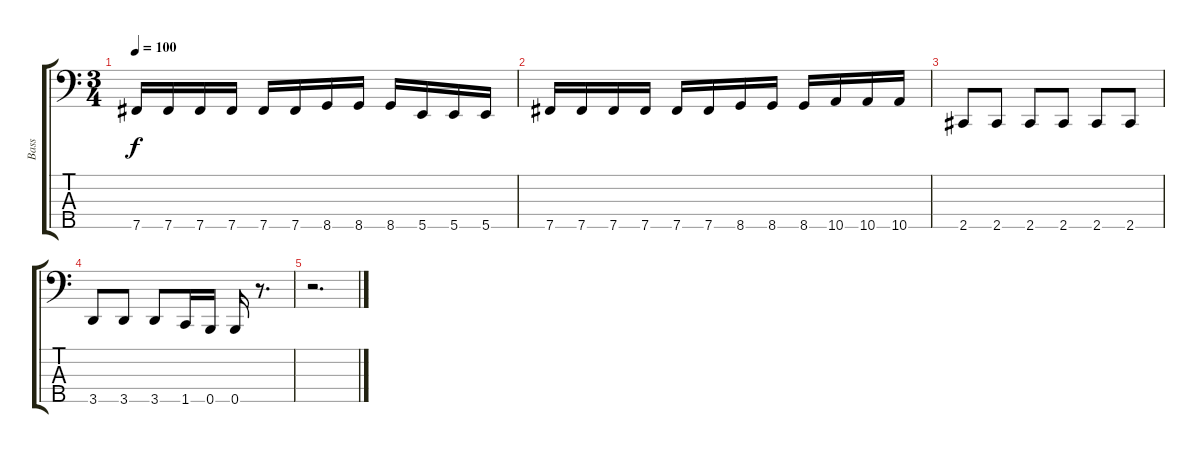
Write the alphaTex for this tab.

\track ("Bass" "Bass") {instrument electricbasspick}
\staff {score tabs}
\tuning (G2 D2 A1 E1 B0) {hide}
\ts (3 4)
\tempo 100
\clef f4
\ks c
7.5.16{dy f} 7.5.16 7.5.16 7.5.16 7.5.16 7.5.16 8.5.16 8.5.16 8.5.16 5.5.16 5.5.16 5.5.16 |
7.5.16 7.5.16 7.5.16 7.5.16 7.5.16 7.5.16 8.5.16 8.5.16 8.5.16 10.5.16 10.5.16 10.5.16 |
2.5.8 2.5.8 2.5.8 2.5.8 2.5.8 2.5.8 |
3.5.8 3.5.8 3.5.8 1.5.16 0.5.16 0.5.16 r.8{d} |
r.2{d}
